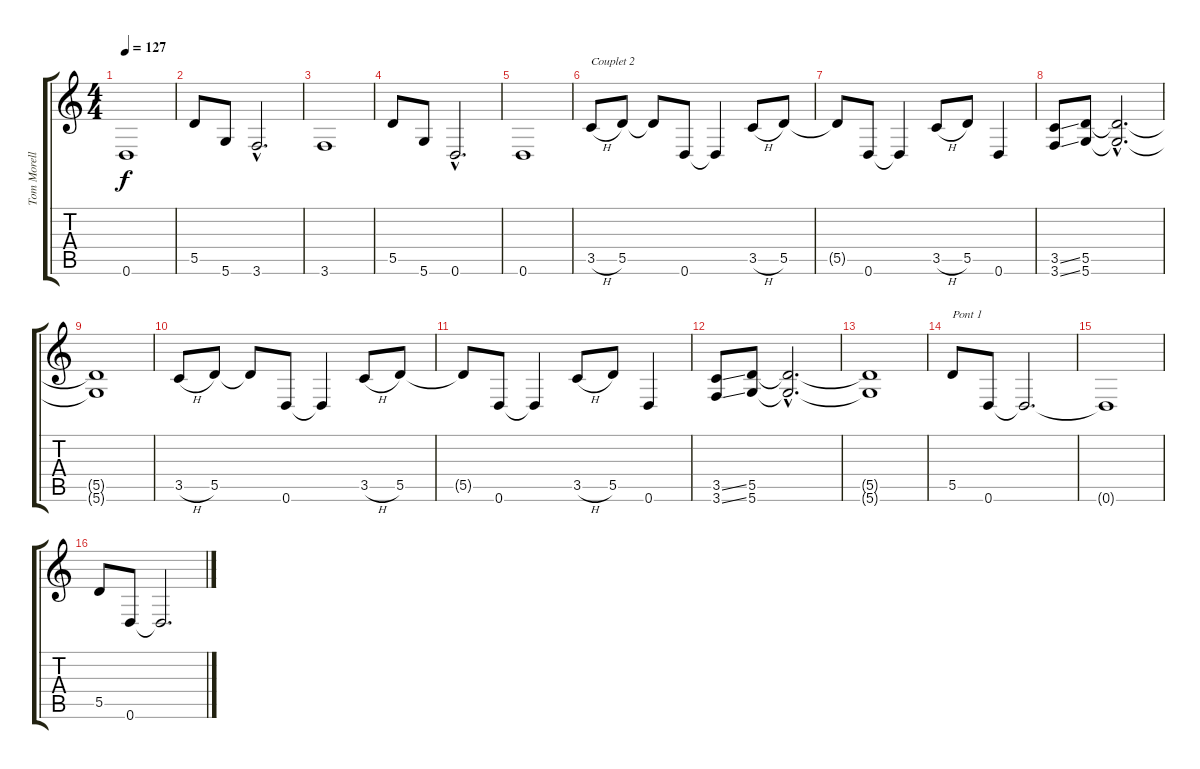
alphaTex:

\track ("Tom Morello" "Tom Morell") {instrument distortionguitar}
\staff {score tabs}
\tuning (E4 B3 G3 D3 A2 D2) {hide}
\ts (4 4)
\tempo 127
\clef g2
\ks c
0.6.1{dy f} |
5.5.8 5.6.8 3.6{hac}.2{d} |
3.6.1 |
5.5.8 5.6.8 0.6{hac}.2{d} |
0.6.1 |
3.5{h}.8{txt "Couplet 2"} 5.5.8 5.5{t}.8 0.6.8 0.6{t}.4 3.5{h}.8 5.5.8 |
5.5{t}.8 0.6.8 0.6{t}.4 3.5{h}.8 5.5.8 0.6.4 |
(3.5{ss} 3.6{ss}).8 (5.5 5.6).8 (5.5{hac t} 5.6{hac t}).2{d} |
(5.5{t} 5.6{t}).1 |
3.5{h}.8 5.5.8 5.5{t}.8 0.6.8 0.6{t}.4 3.5{h}.8 5.5.8 |
5.5{t}.8 0.6.8 0.6{t}.4 3.5{h}.8 5.5.8 0.6.4 |
(3.5{ss} 3.6{ss}).8 (5.5 5.6).8 (5.5{hac t} 5.6{hac t}).2{d} |
(5.5{t} 5.6{t}).1 |
5.5.8{txt "Pont 1"} 0.6.8 0.6{t}.2{d} |
0.6{t}.1 |
5.5.8 0.6.8 0.6{t}.2{d}
